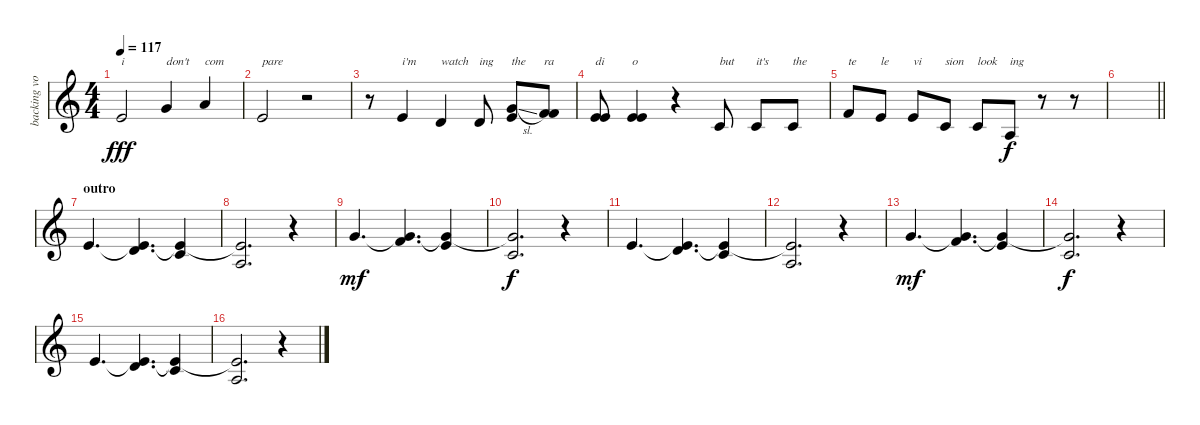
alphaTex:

\track ("backing vocals" "backing vo") {instrument sopranosax}
\staff {score}
\tuning (E4 B3 G3 D3 A2 E2) {hide}
\ts (4 4)
\tempo 117
\clef g2
\ks c
0.1.2{txt "i" dy fff} 3.1.4{txt "don't"} 5.1.4{txt "com"} |
0.1.2{txt "pare"} r.2 |
r.8 0.1.4{txt "i'm"} 3.2.4{txt "watch"} 3.2.8{txt "ing"} (3.1{sl} 5.2).8{txt "the"} (1.1 6.2).8{txt "ra"} |
(0.1 5.2).8{txt "di"} (0.1 5.2).4{txt "o"} r.4 1.2.8{txt "but"} 1.2.8{txt "it's"} 1.2.8{txt "the"} |
1.1.8{txt "te"} 0.1.8{txt "le"} 0.1.8{txt "vi"} 1.2.8{txt "sion"} 1.2.8{txt "look"} 2.3.8{txt "ing" dy f} r.8 r.8 |
\barLineRight lightlight
|
\section ("" "outro")
0.1.4{d} (0.1{t} 3.2).4{d} (0.1{t} 1.2).4 |
(0.1{t} 2.3).2{d} r.4 |
3.1.4{d dy mf} (3.1{t} 6.2).4{d} (3.1{t} 5.2).4 |
(3.1{t} 1.2).2{d dy f} r.4 |
0.1.4{d} (0.1{t} 3.2).4{d} (0.1{t} 1.2).4 |
(0.1{t} 2.3).2{d} r.4 |
3.1.4{d dy mf} (3.1{t} 6.2).4{d} (3.1{t} 5.2).4 |
(3.1{t} 1.2).2{d dy f} r.4 |
0.1.4{d volume 0} (0.1{t} 3.2).4{d} (0.1{t} 1.2).4 |
(0.1{t} 2.3).2{d} r.4
